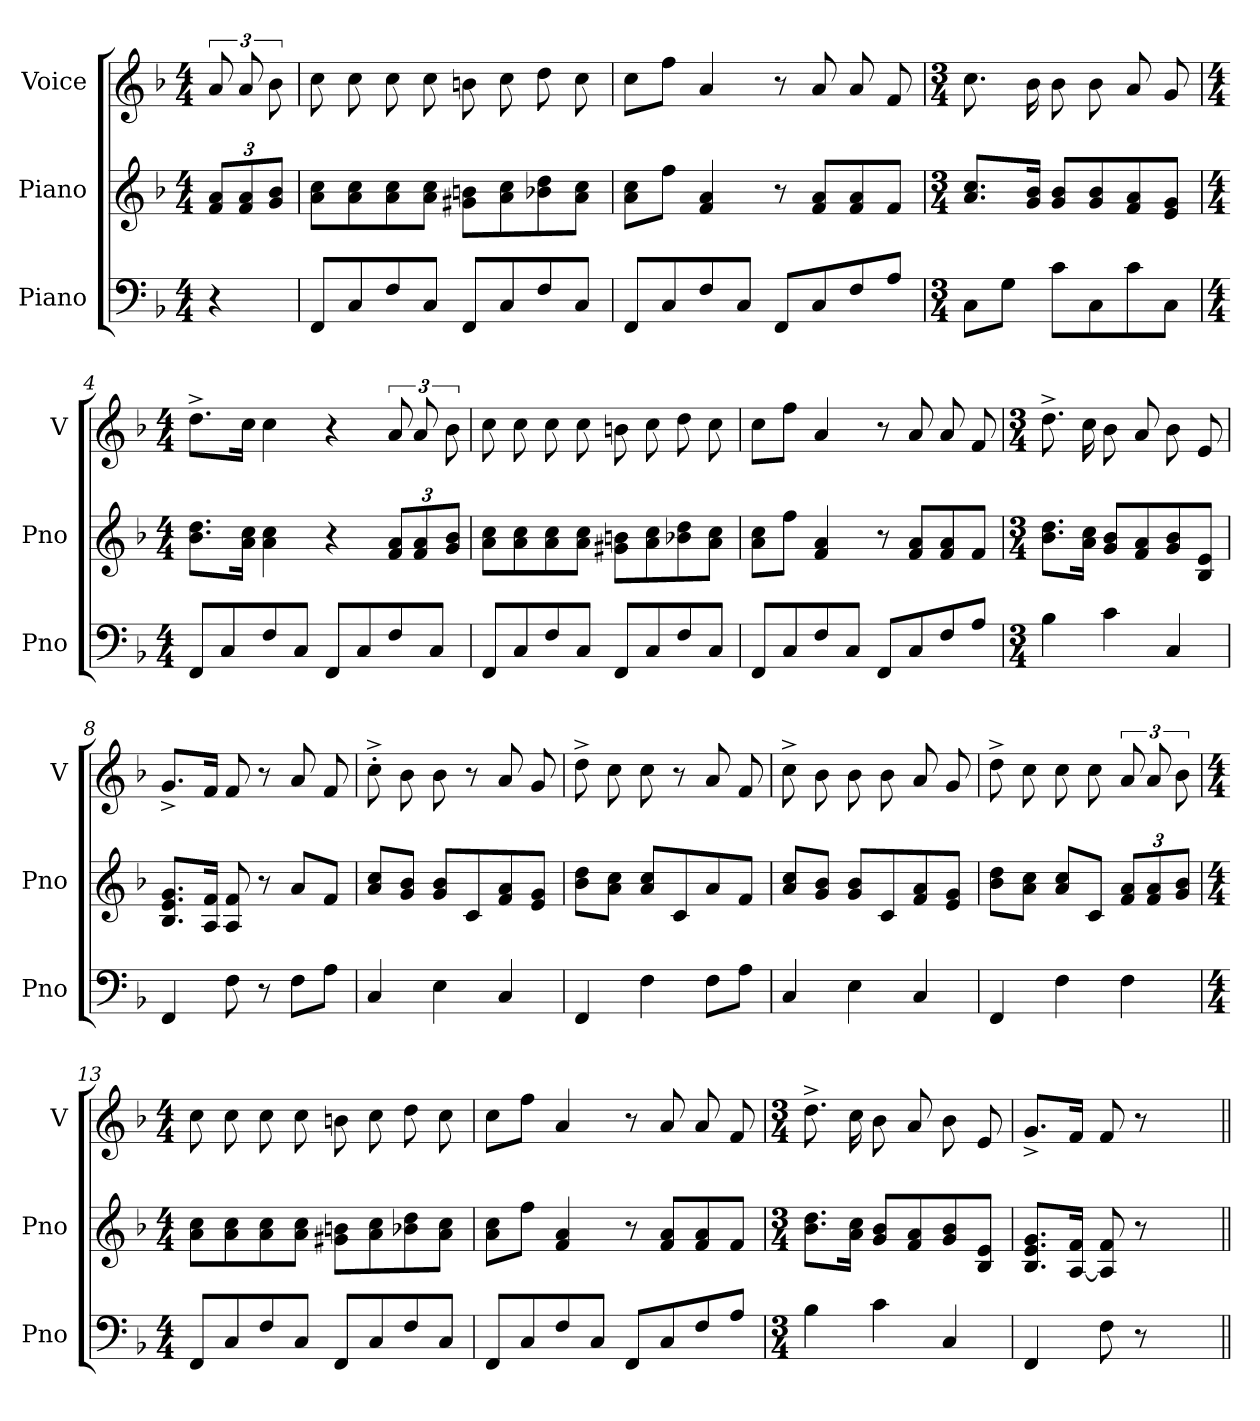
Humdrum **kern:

**kern	**kern	**kern
*part3	*part2	*part1
*staff3	*staff2	*staff1
*I"Piano	*I"Piano	*I"Voice
*I'Pno	*I'Pno	*I'V
*clefF4	*clefG2	*clefG2
*k[b-]	*k[b-]	*k[b-]
*M4/4	*M4/4	*M4/4
*MM92	*MM92	*MM92
=	=	=
4r	12f/ 12a/L	12a/
.	12f/ 12a/	12a/
.	12g/ 12b-/J	12b-\
=1	=1	=1
8FF/L	8a\ 8cc\L	8cc\
8C/	8a\ 8cc\	8cc\
8F/	8a\ 8cc\	8cc\
8C/J	8a\ 8cc\J	8cc\
8FF/L	8g#X\ 8bn\L	8bn\
8C/	8a\ 8cc\	8cc\
8F/	8b-X\ 8dd\	8dd\
8C/J	8a\ 8cc\J	8cc\
=2	=2	=2
8FF/L	8a\ 8cc\L	8cc\L
8C/	8ff\J	8ff\J
8F/	4f/ 4a/	4a/
8C/J	.	.
8FF/L	8r	8r
8C/	8f/ 8a/L	8a/
8F/	8f/ 8a/	8a/
8A/J	8f/J	8f/
=3	=3	=3
*M3/4	*M3/4	*M3/4
8C\L	8.a/ 8.cc/L	8.cc\
8G\J	.	.
.	16g/ 16b-/Jk	16b-\
8c\L	8g/ 8b-/L	8b-\
8C\	8g/ 8b-/	8b-\
8c\	8f/ 8a/	8a/
8C\J	8e/ 8g/J	8g/
!!LO:LB:g=z
=4	=4	=4
*M4/4	*M4/4	*M4/4
8FF/L	8.b-\ 8.dd\L	8.dd^\L
8C/	.	.
.	16a\ 16cc\Jk	16cc\Jk
8F/	4a\ 4cc\	4cc\
8C/J	.	.
8FF/L	4r	4r
8C/	.	.
8F/	12f/ 12a/L	12a/
.	12f/ 12a/	12a/
8C/J	.	.
.	12g/ 12b-/J	12b-\
=5	=5	=5
8FF/L	8a\ 8cc\L	8cc\
8C/	8a\ 8cc\	8cc\
8F/	8a\ 8cc\	8cc\
8C/J	8a\ 8cc\J	8cc\
8FF/L	8g#X\ 8bn\L	8bn\
8C/	8a\ 8cc\	8cc\
8F/	8b-X\ 8dd\	8dd\
8C/J	8a\ 8cc\J	8cc\
=6	=6	=6
8FF/L	8a\ 8cc\L	8cc\L
8C/	8ff\J	8ff\J
8F/	4f/ 4a/	4a/
8C/J	.	.
8FF/L	8r	8r
8C/	8f/ 8a/L	8a/
8F/	8f/ 8a/	8a/
8A/J	8f/J	8f/
!!LO:LB:g=z
=7	=7	=7
*M3/4	*M3/4	*M3/4
4B-\	8.b-\ 8.dd\L	8.dd^\
.	16a\ 16cc\Jk	16cc\
4c\	8g/ 8b-/L	8b-\
.	8f/ 8a/	8a/
4C/	8g/ 8b-/	8b-\
.	8B-/ 8e/J	8e/
=8	=8	=8
4FF/	8.B-/ 8.e/ 8.g/L	8.g^/L
.	16A/ 16f/Jk	16f/Jk
8F\	8A/ 8f/	8f/
8r	8r	8r
8F\L	8a/L	8a/
8A\J	8f/J	8f/
=9	=9	=9
4C/	8a/ 8cc/L	8cc'^\
.	8g/ 8b-/J	8b-\
4E\	8g/ 8b-/L	8b-\
.	8c/	8r
4C/	8f/ 8a/	8a/
.	8e/ 8g/J	8g/
=10	=10	=10
4FF/	8b-\ 8dd\L	8dd^\
.	8a\ 8cc\J	8cc\
4F\	8a/ 8cc/L	8cc\
.	8c/	8r
8F\L	8a/	8a/
8A\J	8f/J	8f/
=11	=11	=11
4C/	8a/ 8cc/L	8cc^\
.	8g/ 8b-/J	8b-\
4E\	8g/ 8b-/L	8b-\
.	8c/	8b-\
4C/	8f/ 8a/	8a/
.	8e/ 8g/J	8g/
!!LO:LB:g=z
=12	=12	=12
4FF/	8b-\ 8dd\L	8dd^\
.	8a\ 8cc\J	8cc\
4F\	8a/ 8cc/L	8cc\
.	8c/J	8cc\
4F\	12f/ 12a/L	12a/
.	12f/ 12a/	12a/
.	12g/ 12b-/J	12b-\
=13	=13	=13
*M4/4	*M4/4	*M4/4
8FF/L	8a\ 8cc\L	8cc\
8C/	8a\ 8cc\	8cc\
8F/	8a\ 8cc\	8cc\
8C/J	8a\ 8cc\J	8cc\
8FF/L	8g#X\ 8bn\L	8bn\
8C/	8a\ 8cc\	8cc\
8F/	8b-X\ 8dd\	8dd\
8C/J	8a\ 8cc\J	8cc\
=14	=14	=14
8FF/L	8a\ 8cc\L	8cc\L
8C/	8ff\J	8ff\J
8F/	4f/ 4a/	4a/
8C/J	.	.
8FF/L	8r	8r
8C/	8f/ 8a/L	8a/
8F/	8f/ 8a/	8a/
8A/J	8f/J	8f/
=15	=15	=15
*M3/4	*M3/4	*M3/4
4B-\	8.b-\ 8.dd\L	8.dd^\
.	16a\ 16cc\Jk	16cc\
4c\	8g/ 8b-/L	8b-\
.	8f/ 8a/	8a/
4C/	8g/ 8b-/	8b-\
.	8B-/ 8e/J	8e/
!!LO:PB:g=z
=16	=16	=16
4FF/	8.B-/ 8.e/ 8.g/L	8.g^/L
.	[16A/ 16f/Jk	16f/Jk
8F\	8A/] 8f/	8f/
8r	8r	8r
4ryy	4ryy	4ryy
=||	=||	=||
*-	*-	*-
